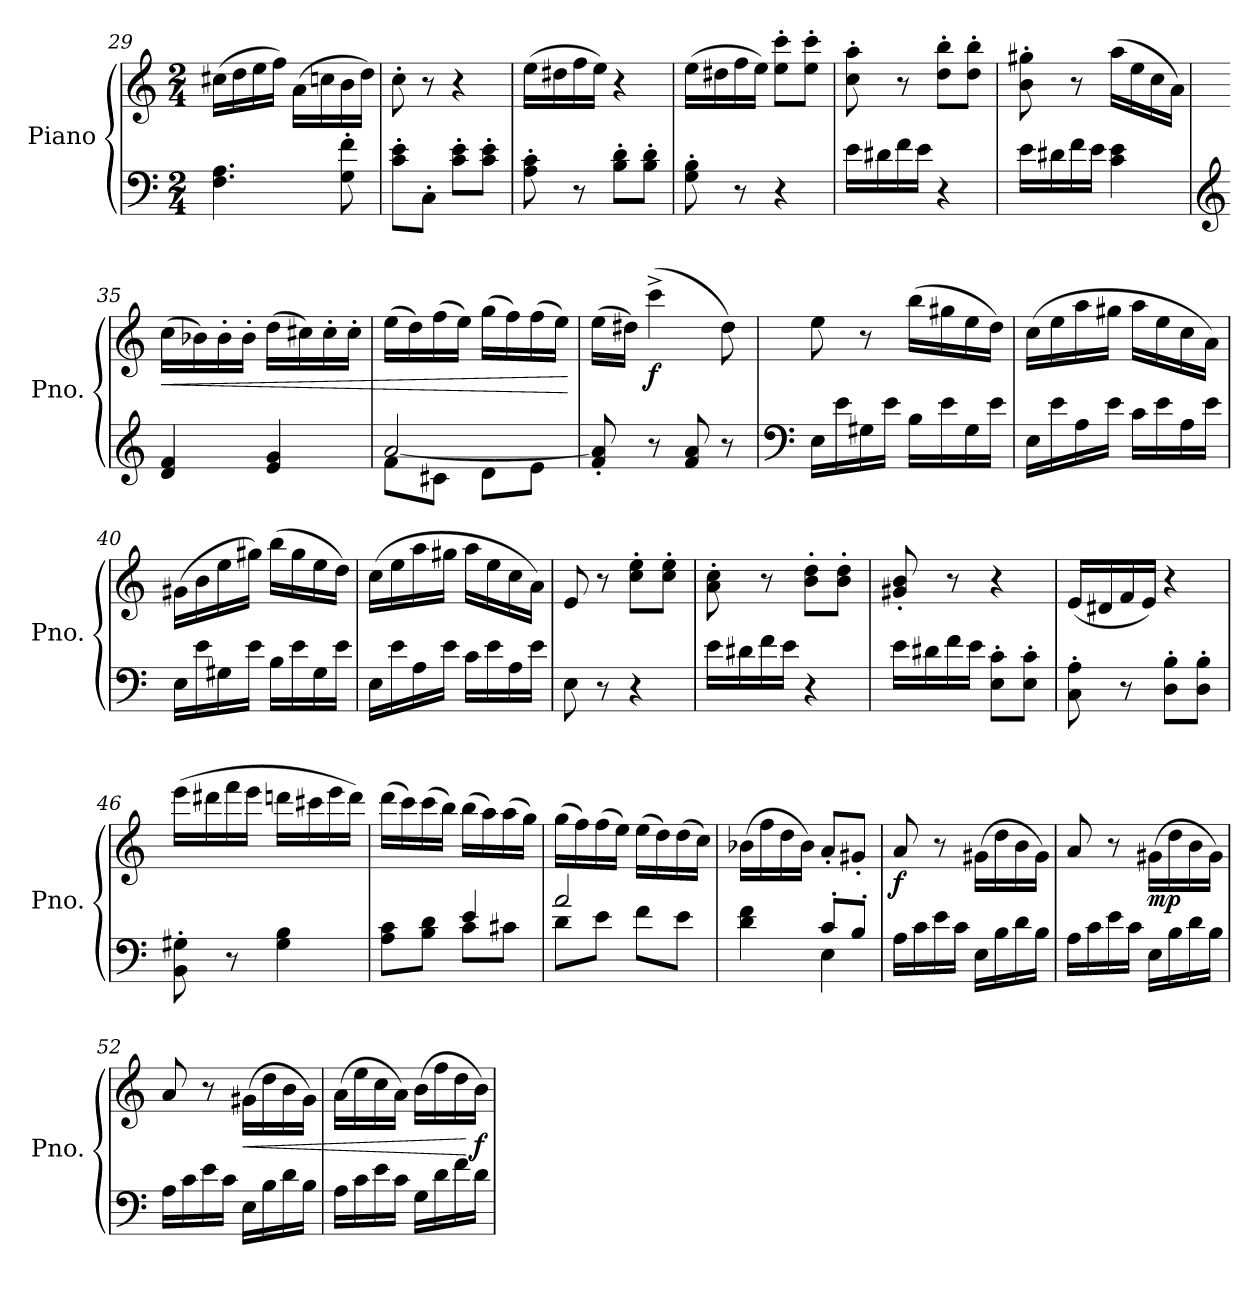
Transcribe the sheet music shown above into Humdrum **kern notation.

**kern	**kern	**dynam
*part1	*part1	*part1
*staff2	*staff1	*staff1/2
*I"Piano	*	*
*I'Pno.	*	*
*clefF4	*clefG2	*
*k[]	*k[]	*
*M2/4	*M2/4	*
=29	=29	=29
4.F\ 4.A\	(>16cc#X\LL	.
.	16dd\	.
.	16ee\	.
.	16ff\JJ)	.
.	(>16a\LL	.
.	16ccn\	.
8G\' 8f\'	16b\	.
.	16dd\JJ)	.
=30	=30	=30
8c\' 8e\'L	8cc'\	.
8C'\J	8r	.
8c\' 8e\'L	4r	.
8c\' 8e\'J	.	.
!!LO:LB:g=z
=31	=31	=31
8A\' 8c\'	(>16ee\LL	.
.	16dd#X\	.
8r	16ff\	.
.	16ee\JJ)	.
8B\' 8d\'L	4r	.
8B\' 8d\'J	.	.
=32	=32	=32
8G\' 8B\'	(>16ee\LL	.
.	16dd#X\	.
8r	16ff\	.
.	16ee\JJ)	.
4r	8ee\' 8ccc\'L	.
.	8ee\' 8ccc\'J	.
=33	=33	=33
16e\LL	8cc\' 8aa\'	.
16d#X\	.	.
16f\	8r	.
16e\JJ	.	.
4r	8dd\' 8bb\'L	.
.	8dd\' 8bb\'J	.
=34	=34	=34
16e\LL	8b\' 8gg#X\'	.
16d#X\	.	.
16f\	8r	.
16e\JJ	.	.
4c\ 4e\	(>16aa\LL	.
.	16ee\	.
.	16cc\	.
.	16a\JJ)	.
=35	=35	=35
*clefG2	*	*
!	!	!LO:HP:b
4d/ 4f/	(>16cc\LL	<
.	16b-X\)	.
.	16b-'\	.
.	16b-'\JJ	.
4e/ 4g/	(>16dd\LL	.
.	16cc#X\)	.
.	16cc#'\	.
.	16cc#'\JJ	.
=36	=36	=36
*^	*	*
8f\L	[2a/	(>16ee\LL	.
.	.	16dd\)	.
8c#X\J	.	(>16ff\	.
.	.	16ee\JJ)	.
8d\L	.	(>16gg\LL	.
.	.	16ff\)	.
8e\J	.	(>16ff\	.
.	.	16ee\JJ)	.
*v	*v	*	*
.	.	[
!!LO:LB:g=z
=37	=37	=37
8f/' 8a/]'	(>16ee\LL	.
.	16dd#X\JJ)	.
!	!	!LO:DY:b
8r	(>4ccc^\	f
8f/ 8a/	.	.
8r	8dd#\)	.
=38	=38	=38
*clefF4	*	*
16E\LL	8ee\	.
16e\	.	.
16G#X\	8r	.
16e\JJ	.	.
16B\LL	(>16bb\LL	.
16e\	16gg#X\	.
16G#\	16ee\	.
16e\JJ	16dd\JJ)	.
=39	=39	=39
16E\LL	(>16cc\LL	.
16e\	16ee\	.
16A\	16aa\	.
16e\JJ	16gg#X\JJ	.
16c\LL	16aa\LL	.
16e\	16ee\	.
16A\	16cc\	.
16e\JJ	16a\JJ)	.
=40	=40	=40
16E\LL	(>16g#X\LL	.
16e\	16b\	.
16G#X\	16ee\	.
16e\JJ	16gg#X\JJ)	.
16B\LL	(>16bb\LL	.
16e\	16gg#\	.
16G#\	16ee\	.
16e\JJ	16dd\JJ)	.
=41	=41	=41
16E\LL	(>16cc\LL	.
16e\	16ee\	.
16A\	16aa\	.
16e\JJ	16gg#X\JJ	.
16c\LL	16aa\LL	.
16e\	16ee\	.
16A\	16cc\	.
16e\JJ	16a\JJ)	.
=42	=42	=42
8E\	8e/	.
8r	8r	.
4r	8cc\' 8ee\'L	.
.	8cc\' 8ee\'J	.
!!LO:PB:g=z
=43	=43	=43
16e\LL	8a\' 8cc\'	.
16d#X\	.	.
16f\	8r	.
16e\JJ	.	.
4r	8b\' 8dd\'L	.
.	8b\' 8dd\'J	.
=44	=44	=44
16e\LL	8g#X/' 8b/'	.
16d#X\	.	.
16f\	8r	.
16e\JJ	.	.
8E\' 8c\'L	4r	.
8E\' 8c\'J	.	.
=45	=45	=45
8C\' 8A\'	(<16e/LL	.
.	16d#X/	.
8r	16f/	.
.	16e/JJ)	.
8D\' 8B\'L	4r	.
8D\' 8B\'J	.	.
=46	=46	=46
8BB\' 8G#X\'	(>16eee\LL	.
.	16ddd#X\	.
8r	16fff\	.
.	16eee\JJ	.
4G#\ 4B\	16dddn\LL	.
.	16ccc#X\	.
.	16eee\	.
.	16ddd\JJ)	.
=47	=47	=47
*^	*	*
8A\ 8c\L	4ryy	(>16ddd\LL	.
.	.	16ccc\)	.
8B\ 8d\J	.	(>16ccc\	.
.	.	16bb\JJ)	.
8c\L	4e/	(>16bb\LL	.
.	.	16aa\)	.
8c#X\J	.	(>16aa\	.
.	.	16gg\JJ)	.
=48	=48	=48	=48
8d\L	2a/	(>16gg\LL	.
.	.	16ff\)	.
8e\J	.	(>16ff\	.
.	.	16ee\JJ)	.
8f\L	.	(>16ee\LL	.
.	.	16dd\)	.
8e\J	.	(>16dd\	.
.	.	16cc\JJ)	.
!!LO:LB:g=z
=49	=49	=49	=49
4d\ 4f\	4ryy	(>16b-X\LL	.
.	.	16ff\	.
.	.	16dd\	.
.	.	16b-\JJ)	.
8c'/L	4E\	8a'/L	.
8B'/J	.	8g#X'/J	.
*v	*v	*	*
=50	=50	=50
!	!	!LO:DY:b
16A\LL	8a/	f
16c\	.	.
16e\	8r	.
16c\JJ	.	.
16E\LL	(>16g#X\LL	.
16B\	16dd\	.
16d\	16b\	.
16B\JJ	16g#\JJ)	.
=51	=51	=51
16A\LL	8a/	.
16c\	.	.
16e\	8r	.
16c\JJ	.	.
!	!	!LO:DY:b
16E\LL	(>16g#X\LL	mp
16B\	16dd\	.
16d\	16b\	.
16B\JJ	16g#\JJ)	.
=52	=52	=52
16A\LL	8a/	.
16c\	.	.
16e\	8r	.
16c\JJ	.	.
!	!	!LO:HP:b
16E\LL	(>16g#X\LL	<
16B\	16dd\	.
16d\	16b\	.
16B\JJ	16g#\JJ)	.
=53	=53	=53
16A\LL	(>16a\LL	.
16c\	16ee\	.
16e\	16cc\	.
16c\JJ	16a\JJ)	.
16G\LL	(>16b\LL	.
16d\	16ff\	.
16f\	16dd\	.
!	!	!LO:DY:n=1:b
16d\JJ	16b\JJ)	[ f
=	=	=
*-	*-	*-
